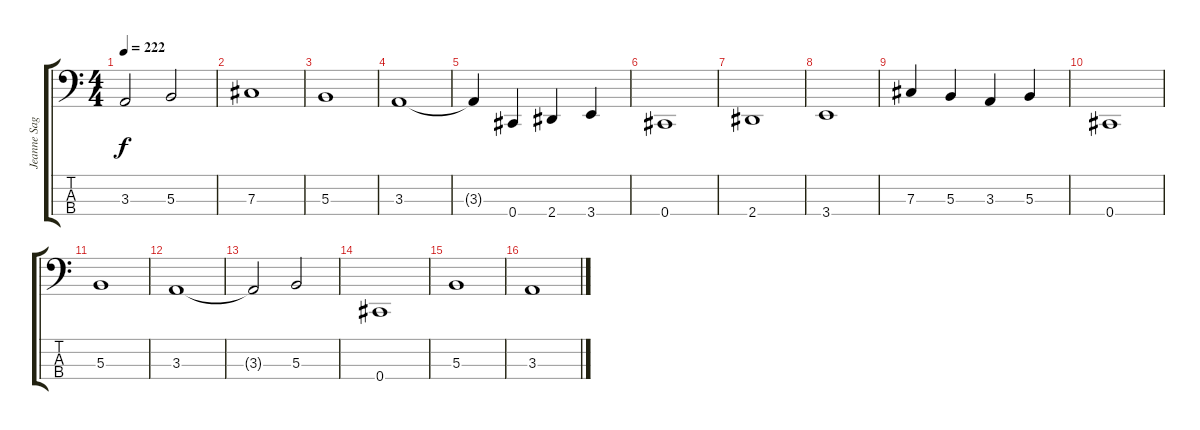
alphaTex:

\track ("Jeanne Sagan" "Jeanne Sag") {instrument electricbasspick}
\staff {score tabs}
\tuning (E2 B1 Gb1 Db1) {hide}
\ts (4 4)
\tempo 222
\clef f4
\ks c
3.3{t}.2{dy f} 5.3.2 |
7.3.1 |
5.3.1 |
3.3.1 |
3.3{t}.4 0.4.4 2.4.4 3.4.4 |
0.4.1 |
2.4.1 |
3.4.1 |
7.3.4 5.3.4 3.3.4 5.3.4 |
0.4.1 |
5.3.1 |
3.3.1 |
3.3{t}.2 5.3.2 |
0.4.1 |
5.3.1 |
3.3.1
